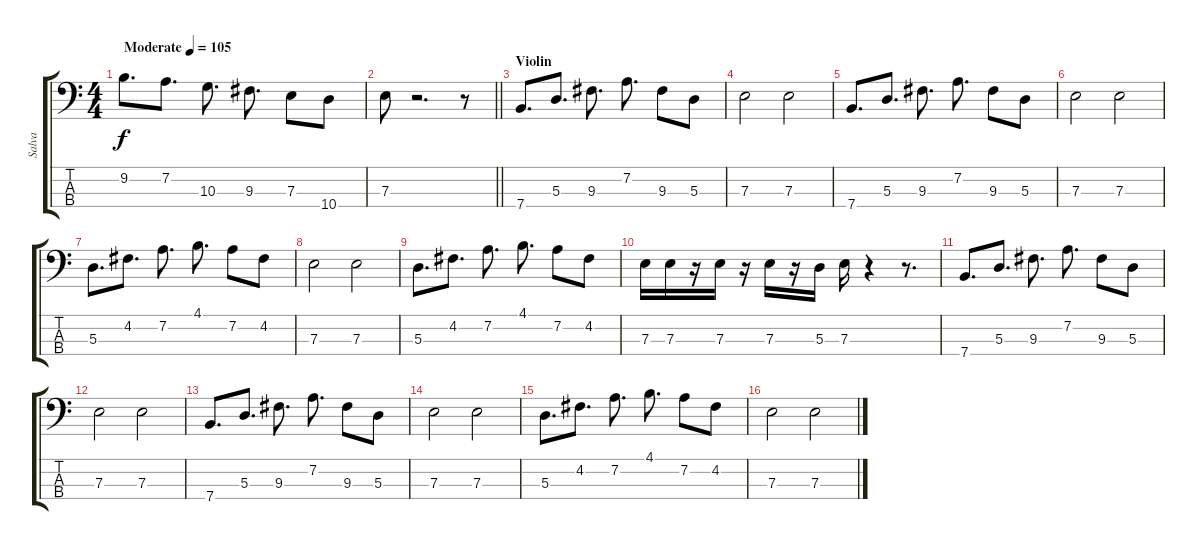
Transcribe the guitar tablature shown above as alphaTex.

\track ("Salva" "Salva") {instrument electricbassfinger}
\staff {score tabs}
\tuning (G2 D2 A1 E1) {hide}
\ts (4 4)
\tempo (105 "Moderate")
\clef f4
\ks c
9.2.8{d dy f instrument electricbassfinger} 7.2.8{d} 10.3.8{d} 9.3.8{d} 7.3.8 10.4.8 |
\barLineRight lightlight
7.3.8 r.2{d} r.8 |
\section ("" "Violin")
7.4.8{d} 5.3.8{d} 9.3.8{d} 7.2.8{d} 9.3.8 5.3.8 |
7.3.2 7.3.2 |
7.4.8{d} 5.3.8{d} 9.3.8{d} 7.2.8{d} 9.3.8 5.3.8 |
7.3.2 7.3.2 |
5.3.8{d} 4.2.8{d} 7.2.8{d} 4.1.8{d} 7.2.8 4.2.8 |
7.3.2 7.3.2 |
5.3.8{d} 4.2.8{d} 7.2.8{d} 4.1.8{d} 7.2.8 4.2.8 |
7.3.16 7.3.16 r.16 7.3.16 r.16 7.3.16 r.16 5.3.16 7.3.16 r.4 r.8{d} |
7.4.8{d} 5.3.8{d} 9.3.8{d} 7.2.8{d} 9.3.8 5.3.8 |
7.3.2 7.3.2 |
7.4.8{d} 5.3.8{d} 9.3.8{d} 7.2.8{d} 9.3.8 5.3.8 |
7.3.2 7.3.2 |
5.3.8{d} 4.2.8{d} 7.2.8{d} 4.1.8{d} 7.2.8 4.2.8 |
7.3.2 7.3.2
